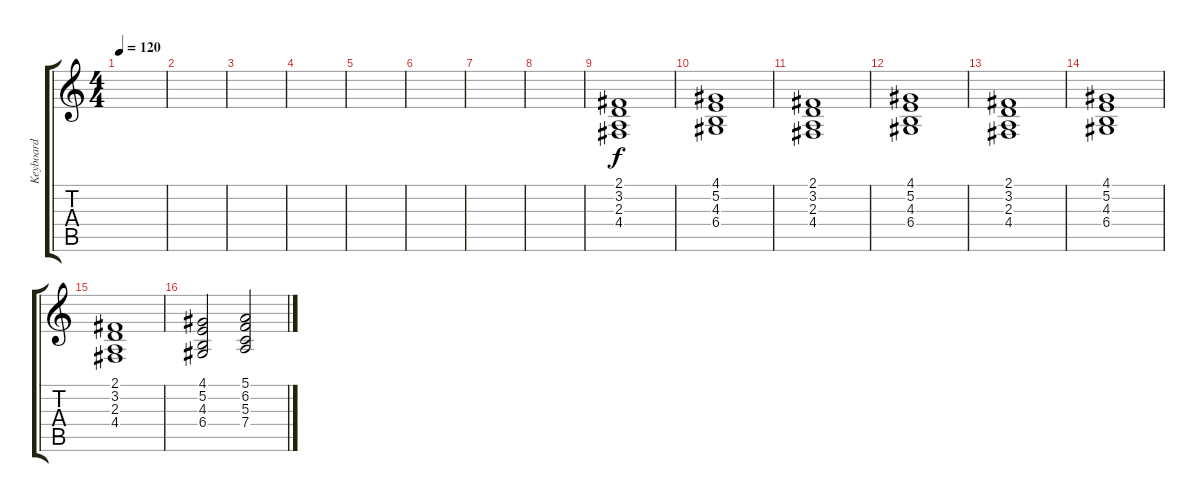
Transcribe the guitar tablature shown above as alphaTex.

\track ("Keyboard" "Keyboard") {instrument fx6goblins}
\staff {score tabs}
\tuning (E4 B3 G3 D3 A2 E2) {hide}
\ts (4 4)
\tempo 120
\clef g2
\ks c
|
|
|
|
|
|
|
|
(2.1 3.2 2.3 4.4).1 |
(4.1 5.2 4.3 6.4).1 |
(2.1 3.2 2.3 4.4).1 |
(4.1 5.2 4.3 6.4).1 |
(2.1 3.2 2.3 4.4).1 |
(4.1 5.2 4.3 6.4).1 |
(2.1 3.2 2.3 4.4).1 |
(4.1 5.2 4.3 6.4).2 (5.1 6.2 5.3 7.4).2
